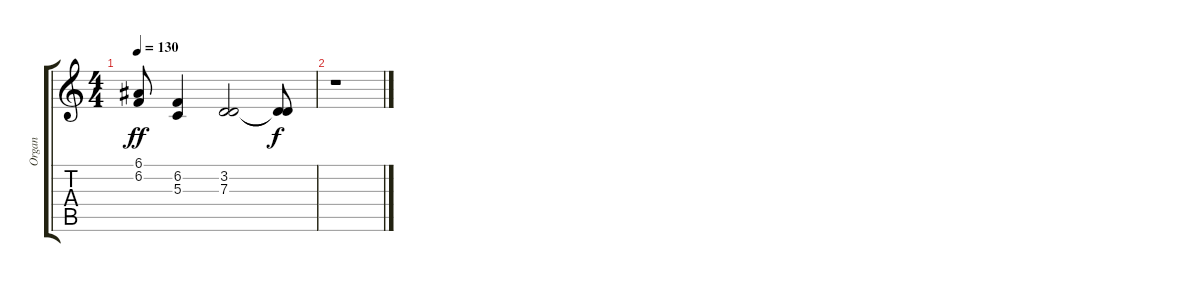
\track ("Organ" "Organ") {instrument drawbarorgan}
\staff {score tabs}
\tuning (E4 B3 G3 D3 A2 E2) {hide}
\ts (4 4)
\tempo 130
\clef g2
\ks c
(6.1 6.2).8{dy ff} (6.2 5.3).4 (3.2 7.3).2 (3.2{t} 7.3{t}).8{dy f} |
r.1
